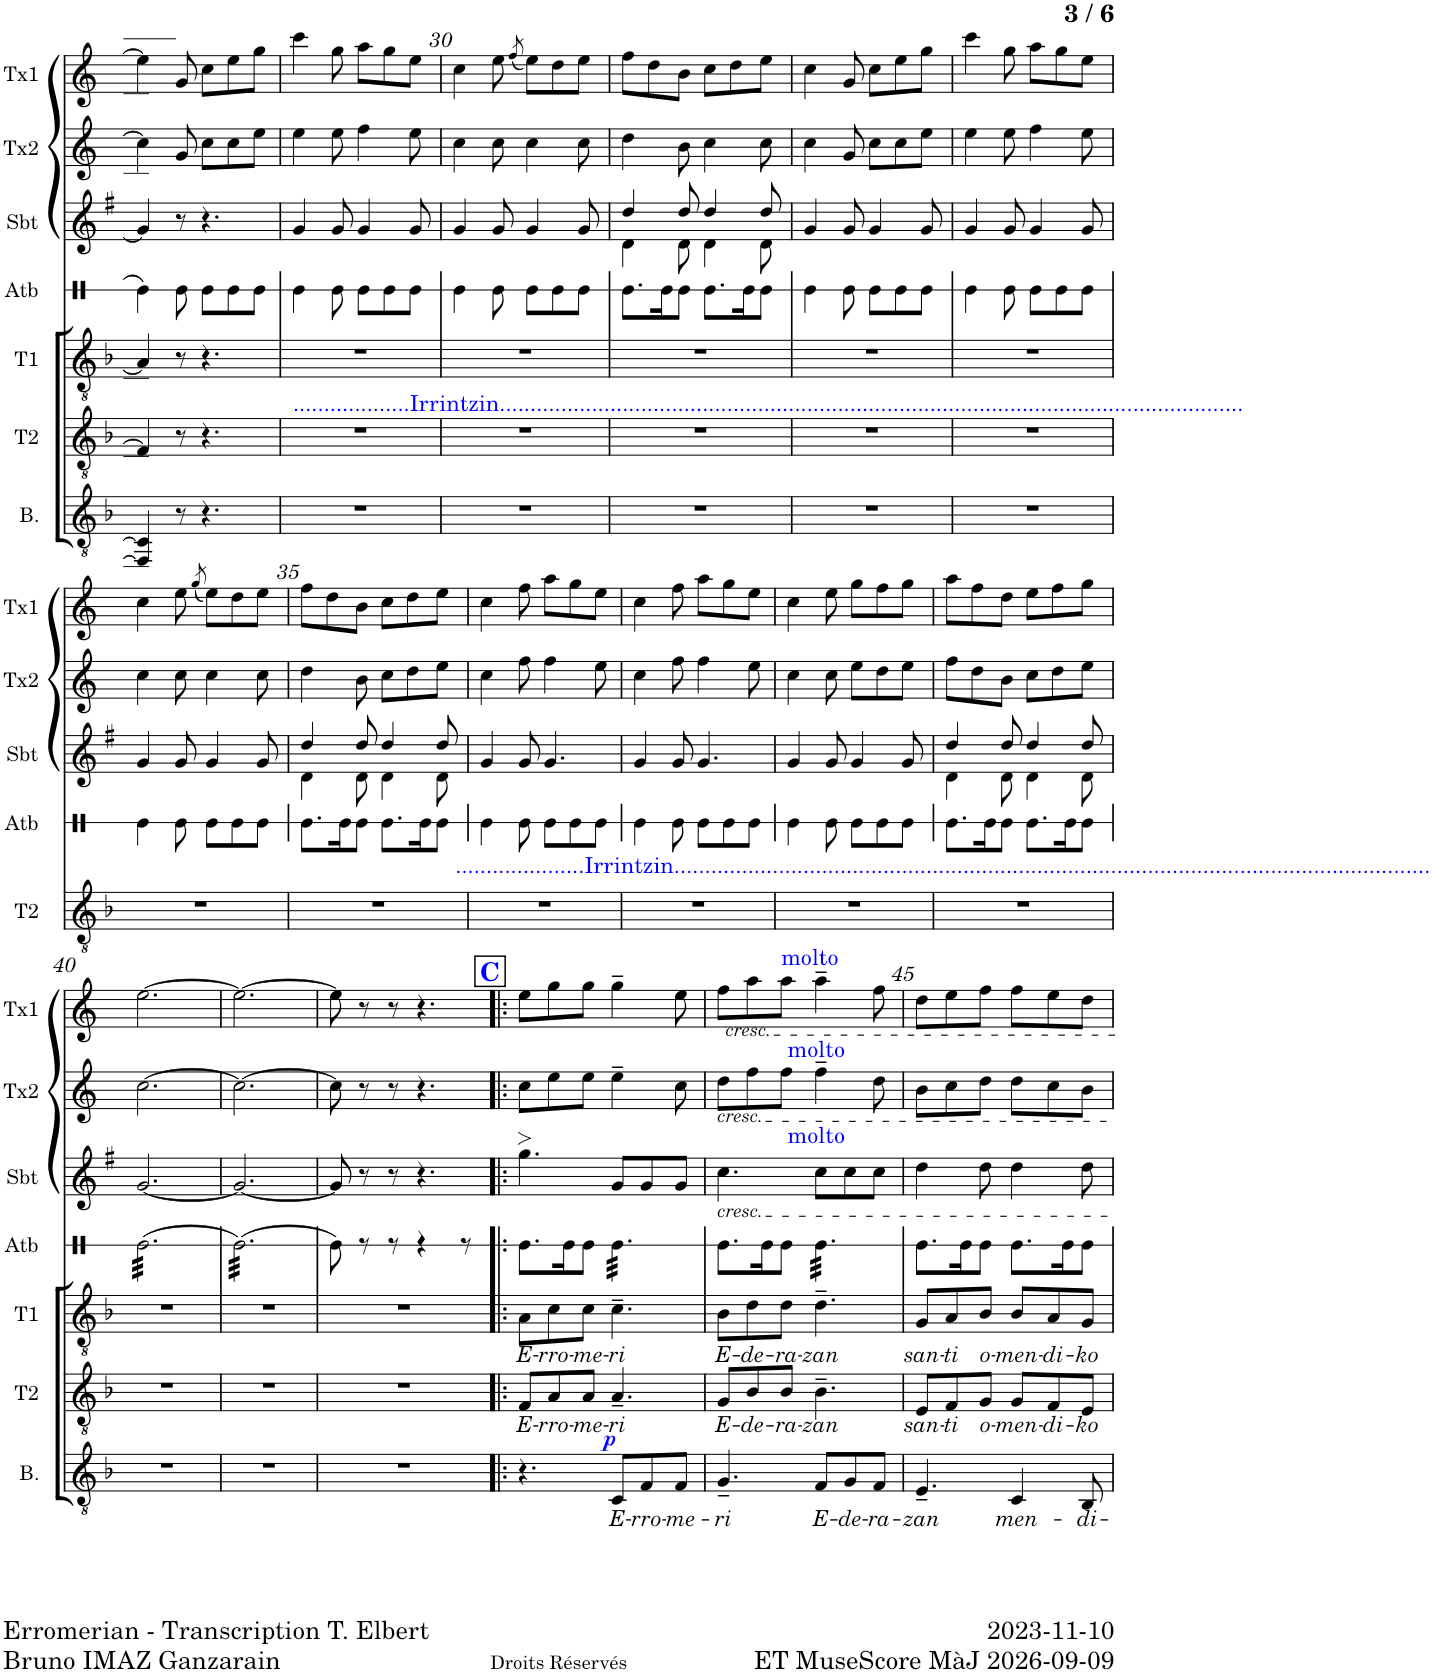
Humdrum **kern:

**kern	**text	**dynam	**kern	**text	**kern	**text	**kern	**kern	**kern	**kern
*part7	*part7	*part7	*part6	*part6	*part5	*part5	*part4	*part3	*part2	*part1
*staff7	*staff7	*staff7	*staff6	*staff6	*staff5	*staff5	*staff4	*staff3	*staff2	*staff1
*I"Basse	*	*	*I"Ténor 2	*	*I"Ténor 1	*	*I"Atabal	*I"Silbote	*I"Txistu 2	*I"Txistu 1
*I'B.	*	*	*I'T2	*	*I'T1	*	*I'Atb	*I'Sbt	*I'Tx2	*I'Tx1
!!LO:PB:g=z
*clefGv2	*	*	*clefGv2	*	*clefGv2	*	*clefX	*clefG2	*clefG2	*clefG2
*	*	*	*	*	*	*	*	*Trd1c2	*Trd-10c-17	*Trd-10c-17
*k[b-]	*	*	*k[b-]	*	*k[b-]	*	*k[]	*k[f#]	*k[]	*k[]
*M6/8	*	*	*M6/8	*	*M6/8	*	*M6/8	*M6/8	*M6/8	*M6/8
=28	=28	=28	=28	=28	=28	=28	=28	=28	=28	=28
4FF/] 4C/]	.	.	4F/]	.	4A/]	.	4Re\	4g/]	4cc\]	4ee\]
8r	.	.	8r	.	8r	.	8Re\	8r	8g/	8g/
4.r	.	.	4.r	.	4.r	.	8Re\L	4.r	8cc\L	8cc\L
.	.	.	.	.	.	.	8Re\	.	8cc\	8ee\
.	.	.	.	.	.	.	8Re\J	.	8ee\J	8gg\J
=29	=29	=29	=29	=29	=29	=29	=29	=29	=29	=29
!	!	!	!LO:TX:a:color=#0000FF:t=...................Irrintzin.........................................................................................................................	!	!	!	!	!	!	!
2.r	.	.	2.r	.	2.r	.	4Re\	4g/	4ee\	4ccc\
.	.	.	.	.	.	.	8Re\	8g/	8ee\	8gg\
.	.	.	.	.	.	.	8Re\L	4g/	4ff\	8aa\L
.	.	.	.	.	.	.	8Re\	.	.	8gg\
.	.	.	.	.	.	.	8Re\J	8g/	8ee\	8ee\J
=30	=30	=30	=30	=30	=30	=30	=30	=30	=30	=30
2.r	.	.	2.r	.	2.r	.	4Re\	4g/	4cc\	4cc\
.	.	.	.	.	.	.	8Re\	8g/	8cc\	8ee\
.	.	.	.	.	.	.	.	.	.	(8qff/
.	.	.	.	.	.	.	8Re\L	4g/	4cc\	8ee\L)
.	.	.	.	.	.	.	8Re\	.	.	8dd\
.	.	.	.	.	.	.	8Re\J	8g/	8cc\	8ee\J
=31	=31	=31	=31	=31	=31	=31	=31	=31	=31	=31
*	*	*	*	*	*	*	*	*^	*	*
2.r	.	.	2.r	.	2.r	.	8.Re\L	4dd/	4d\	4dd\	8ff\L
.	.	.	.	.	.	.	.	.	.	.	8dd\
.	.	.	.	.	.	.	16Re\K	.	.	.	.
.	.	.	.	.	.	.	8Re\J	8dd/	8d\	8b\	8b\J
.	.	.	.	.	.	.	8.Re\L	4dd/	4d\	4cc\	8cc\L
.	.	.	.	.	.	.	.	.	.	.	8dd\
.	.	.	.	.	.	.	16Re\K	.	.	.	.
.	.	.	.	.	.	.	8Re\J	8dd/	8d\	8cc\	8ee\J
*	*	*	*	*	*	*	*	*v	*v	*	*
=32	=32	=32	=32	=32	=32	=32	=32	=32	=32	=32
2.r	.	.	2.r	.	2.r	.	4Re\	4g/	4cc\	4cc\
.	.	.	.	.	.	.	8Re\	8g/	8g/	8g/
.	.	.	.	.	.	.	8Re\L	4g/	8cc\L	8cc\L
.	.	.	.	.	.	.	8Re\	.	8cc\	8ee\
.	.	.	.	.	.	.	8Re\J	8g/	8ee\J	8gg\J
=33	=33	=33	=33	=33	=33	=33	=33	=33	=33	=33
2.r	.	.	2.r	.	2.r	.	4Re\	4g/	4ee\	4ccc\
.	.	.	.	.	.	.	8Re\	8g/	8ee\	8gg\
.	.	.	.	.	.	.	8Re\L	4g/	4ff\	8aa\L
.	.	.	.	.	.	.	8Re\	.	.	8gg\
.	.	.	.	.	.	.	8Re\J	8g/	8ee\	8ee\J
!!LO:LB:g=z
=34	=34	=34	=34	=34	=34	=34	=34	=34	=34	=34
2.r	.	.	2.r	.	2.r	.	4Re\	4g/	4cc\	4cc\
.	.	.	.	.	.	.	8Re\	8g/	8cc\	8ee\
.	.	.	.	.	.	.	.	.	.	(8qgg/
.	.	.	.	.	.	.	8Re\L	4g/	4cc\	8ee\L)
.	.	.	.	.	.	.	8Re\	.	.	8dd\
.	.	.	.	.	.	.	8Re\J	8g/	8cc\	8ee\J
=35	=35	=35	=35	=35	=35	=35	=35	=35	=35	=35
*	*	*	*	*	*	*	*	*^	*	*
2.r	.	.	2.r	.	2.r	.	8.Re\L	4dd/	4d\	4dd\	8ff\L
.	.	.	.	.	.	.	.	.	.	.	8dd\
.	.	.	.	.	.	.	16Re\K	.	.	.	.
.	.	.	.	.	.	.	8Re\J	8dd/	8d\	8b\	8b\J
.	.	.	.	.	.	.	8.Re\L	4dd/	4d\	8cc\L	8cc\L
.	.	.	.	.	.	.	.	.	.	8dd\	8dd\
.	.	.	.	.	.	.	16Re\K	.	.	.	.
.	.	.	.	.	.	.	8Re\J	8dd/	8d\	8ee\J	8ee\J
=36	=36	=36	=36	=36	=36	=36	=36	=36	=36	=36	=36
!	!	!	!LO:TX:a:color=#0000FF:t=.....................Irrintzin...........................................................................................................................	!	!	!	!	!	!	!	!
*	*	*	*	*	*	*	*	*v	*v	*	*
2.r	.	.	2.r	.	2.r	.	4Re\	4g/	4cc\	4cc\
.	.	.	.	.	.	.	8Re\	8g/	8ff\	8ff\
.	.	.	.	.	.	.	8Re\L	4.g/	4ff\	8aa\L
.	.	.	.	.	.	.	8Re\	.	.	8gg\
.	.	.	.	.	.	.	8Re\J	.	8ee\	8ee\J
=37	=37	=37	=37	=37	=37	=37	=37	=37	=37	=37
2.r	.	.	2.r	.	2.r	.	4Re\	4g/	4cc\	4cc\
.	.	.	.	.	.	.	8Re\	8g/	8ff\	8ff\
.	.	.	.	.	.	.	8Re\L	4.g/	4ff\	8aa\L
.	.	.	.	.	.	.	8Re\	.	.	8gg\
.	.	.	.	.	.	.	8Re\J	.	8ee\	8ee\J
=38	=38	=38	=38	=38	=38	=38	=38	=38	=38	=38
2.r	.	.	2.r	.	2.r	.	4Re\	4g/	4cc\	4cc\
.	.	.	.	.	.	.	8Re\	8g/	8cc\	8ee\
.	.	.	.	.	.	.	8Re\L	4g/	8ee\L	8gg\L
.	.	.	.	.	.	.	8Re\	.	8dd\	8ff\
.	.	.	.	.	.	.	8Re\J	8g/	8ee\J	8gg\J
=39	=39	=39	=39	=39	=39	=39	=39	=39	=39	=39
*	*	*	*	*	*	*	*	*^	*	*
2.r	.	.	2.r	.	2.r	.	8.Re\L	4dd/	4d\	8ff\L	8aa\L
.	.	.	.	.	.	.	.	.	.	8dd\	8ff\
.	.	.	.	.	.	.	16Re\K	.	.	.	.
.	.	.	.	.	.	.	8Re\J	8dd/	8d\	8b\J	8dd\J
.	.	.	.	.	.	.	8.Re\L	4dd/	4d\	8cc\L	8ee\L
.	.	.	.	.	.	.	.	.	.	8dd\	8ff\
.	.	.	.	.	.	.	16Re\K	.	.	.	.
.	.	.	.	.	.	.	8Re\J	8dd/	8d\	8ee\J	8gg\J
*	*	*	*	*	*	*	*	*v	*v	*	*
!!LO:LB:g=z
=40	=40	=40	=40	=40	=40	=40	=40	=40	=40	=40
*	*	*	*	*	*	*	*tremolo	*	*	*
2.r	.	.	2.r	.	2.r	.	(32Re\LLL	[2.g/	[2.cc\	[2.ee\
.	.	.	.	.	.	.	(32Re\	.	.	.
.	.	.	.	.	.	.	(32Re\	.	.	.
.	.	.	.	.	.	.	(32Re\	.	.	.
.	.	.	.	.	.	.	(32Re\	.	.	.
.	.	.	.	.	.	.	(32Re\	.	.	.
.	.	.	.	.	.	.	(32Re\	.	.	.
.	.	.	.	.	.	.	(32Re\	.	.	.
.	.	.	.	.	.	.	(32Re\	.	.	.
.	.	.	.	.	.	.	(32Re\	.	.	.
.	.	.	.	.	.	.	(32Re\	.	.	.
.	.	.	.	.	.	.	(32Re\	.	.	.
.	.	.	.	.	.	.	(32Re\	.	.	.
.	.	.	.	.	.	.	(32Re\	.	.	.
.	.	.	.	.	.	.	(32Re\	.	.	.
.	.	.	.	.	.	.	(32Re\	.	.	.
.	.	.	.	.	.	.	(32Re\	.	.	.
.	.	.	.	.	.	.	(32Re\	.	.	.
.	.	.	.	.	.	.	(32Re\	.	.	.
.	.	.	.	.	.	.	(32Re\	.	.	.
.	.	.	.	.	.	.	(32Re\	.	.	.
.	.	.	.	.	.	.	(32Re\	.	.	.
.	.	.	.	.	.	.	(32Re\	.	.	.
.	.	.	.	.	.	.	(32Re\JJJ	.	.	.
=41	=41	=41	=41	=41	=41	=41	=41	=41	=41	=41
2.r	.	.	2.r	.	2.r	.	(32Re\)LLL	2.g/_	2.cc\_	2.ee\_
.	.	.	.	.	.	.	(32Re\)	.	.	.
.	.	.	.	.	.	.	(32Re\)	.	.	.
.	.	.	.	.	.	.	(32Re\)	.	.	.
.	.	.	.	.	.	.	(32Re\)	.	.	.
.	.	.	.	.	.	.	(32Re\)	.	.	.
.	.	.	.	.	.	.	(32Re\)	.	.	.
.	.	.	.	.	.	.	(32Re\)	.	.	.
.	.	.	.	.	.	.	(32Re\)	.	.	.
.	.	.	.	.	.	.	(32Re\)	.	.	.
.	.	.	.	.	.	.	(32Re\)	.	.	.
.	.	.	.	.	.	.	(32Re\)	.	.	.
.	.	.	.	.	.	.	(32Re\)	.	.	.
.	.	.	.	.	.	.	(32Re\)	.	.	.
.	.	.	.	.	.	.	(32Re\)	.	.	.
.	.	.	.	.	.	.	(32Re\)	.	.	.
.	.	.	.	.	.	.	(32Re\)	.	.	.
.	.	.	.	.	.	.	(32Re\)	.	.	.
.	.	.	.	.	.	.	(32Re\)	.	.	.
.	.	.	.	.	.	.	(32Re\)	.	.	.
.	.	.	.	.	.	.	(32Re\)	.	.	.
.	.	.	.	.	.	.	(32Re\)	.	.	.
.	.	.	.	.	.	.	(32Re\)	.	.	.
.	.	.	.	.	.	.	(32Re\)JJJ	.	.	.
*	*	*	*	*	*	*	*Xtremolo	*	*	*
=42	=42	=42	=42	=42	=42	=42	=42	=42	=42	=42
2.r	.	.	2.r	.	2.r	.	8Re\)	8g/]	8cc\]	8ee\]
.	.	.	.	.	.	.	8r	8r	8r	8r
.	.	.	.	.	.	.	8r	8r	8r	8r
.	.	.	.	.	.	.	4r	4.r	4.r	4.r
.	.	.	.	.	.	.	8r	.	.	.
!!LO:REH:place=s1:a:B:cj:color=#0000FF:fs=14:t=C
=43!|:	=43!|:	=43!|:	=43!|:	=43!|:	=43!|:	=43!|:	=43!|:	=43!|:	=43!|:	=43!|:
!	!	!	!	!LO:LY:b	!	!LO:LY:b	!	!	!	!
4.r	.	.	8F/L	E-	8A\L	E-	8.Re\L	4.gg>\	8cc\L	8ee\L
!	!	!	!	!LO:LY:b	!	!LO:LY:b	!	!	!	!
.	.	.	8A/	-rro-	8c\	-rro-	.	.	8ee\	8gg\
.	.	.	.	.	.	.	16Re\K	.	.	.
!	!	!	!	!LO:LY:b	!	!LO:LY:b	!	!	!	!
.	.	.	8A/J	-me-	8c\J	-me-	8Re\J	.	8ee\J	8gg\J
!	!LO:LY:b	!LO:DY:a	!	!LO:LY:b	!	!LO:LY:b	!	!	!	!
*	*	*	*	*	*	*	*tremolo	*	*	*
8C/L	E-	p	4.A~/	-ri	4.c~\	-ri	32Re\LLL	8g/L	4ee~\	4gg~\
.	.	.	.	.	.	.	32Re\	.	.	.
.	.	.	.	.	.	.	32Re\	.	.	.
.	.	.	.	.	.	.	32Re\	.	.	.
!	!LO:LY:b	!	!	!	!	!	!	!	!	!
8F/	-rro-	.	.	.	.	.	32Re\	8g/	.	.
.	.	.	.	.	.	.	32Re\	.	.	.
.	.	.	.	.	.	.	32Re\	.	.	.
.	.	.	.	.	.	.	32Re\	.	.	.
!	!LO:LY:b	!	!	!	!	!	!	!	!	!
8F/J	-me-	.	.	.	.	.	32Re\	8g/J	8cc\	8ee\
.	.	.	.	.	.	.	32Re\	.	.	.
.	.	.	.	.	.	.	32Re\	.	.	.
.	.	.	.	.	.	.	32Re\JJJ	.	.	.
*	*	*	*	*	*	*	*Xtremolo	*	*	*
=44	=44	=44	=44	=44	=44	=44	=44	=44	=44	=44
!	!	!	!	!	!	!	!	!	!	!LO:TX:a:color=#0000FF:t=molto
!	!	!	!	!	!	!	!	!	!	!LO:TX:b:i:t=cresc.
!	!	!	!	!	!	!	!	!	!LO:TX:a:color=#0000FF:t=molto	!
!	!	!	!	!	!	!	!	!	!LO:TX:b:i:t=cresc.	!
!	!	!	!	!	!	!	!	!LO:TX:a:color=#0000FF:t=molto	!	!
!	!	!	!	!	!	!	!	!LO:TX:b:i:t=cresc.	!	!
!	!LO:LY:b	!	!	!LO:LY:b	!	!LO:LY:b	!	!	!	!
4.G~/	-ri	.	8G/L	E-	8B-\L	E-	8.Re\L	4.cc\	8dd\L	8ff\L
!	!	!	!	!LO:LY:b	!	!LO:LY:b	!	!	!	!
.	.	.	8B-/	-de-	8d\	-de-	.	.	8ff\	8aa\
.	.	.	.	.	.	.	16Re\K	.	.	.
!	!	!	!	!LO:LY:b	!	!LO:LY:b	!	!	!	!
.	.	.	8B-/J	-ra-	8d\J	-ra-	8Re\J	.	8ff\J	8aa\J
!	!LO:LY:b	!	!	!LO:LY:b	!	!LO:LY:b	!	!	!	!
*	*	*	*	*	*	*	*tremolo	*	*	*
8F/L	E-	.	4.B-~\	-zan	4.d~\	-zan	32Re\LLL	8cc\L	4ff~\	4aa~\
.	.	.	.	.	.	.	32Re\	.	.	.
.	.	.	.	.	.	.	32Re\	.	.	.
.	.	.	.	.	.	.	32Re\	.	.	.
!	!LO:LY:b	!	!	!	!	!	!	!	!	!
8G/	-de-	.	.	.	.	.	32Re\	8cc\	.	.
.	.	.	.	.	.	.	32Re\	.	.	.
.	.	.	.	.	.	.	32Re\	.	.	.
.	.	.	.	.	.	.	32Re\	.	.	.
!	!LO:LY:b	!	!	!	!	!	!	!	!	!
8F/J	-ra-	.	.	.	.	.	32Re\	8cc\J	8dd\	8ff\
.	.	.	.	.	.	.	32Re\	.	.	.
.	.	.	.	.	.	.	32Re\	.	.	.
.	.	.	.	.	.	.	32Re\JJJ	.	.	.
*	*	*	*	*	*	*	*Xtremolo	*	*	*
=45	=45	=45	=45	=45	=45	=45	=45	=45	=45	=45
!	!LO:LY:b	!	!	!LO:LY:b	!	!LO:LY:b	!	!	!	!
4.E~/	-zan	.	8E/L	san-	8G/L	san-	8.Re\L	4dd\	8b\L	8dd\L
!	!	!	!	!LO:LY:b	!	!LO:LY:b	!	!	!	!
.	.	.	8F/	-ti	8A/	-ti	.	.	8cc\	8ee\
.	.	.	.	.	.	.	16Re\K	.	.	.
!	!	!	!	!LO:LY:b	!	!LO:LY:b	!	!	!	!
.	.	.	8G/J	o-	8B-/J	o-	8Re\J	8dd\	8dd\J	8ff\J
!	!LO:LY:b	!	!	!LO:LY:b	!	!LO:LY:b	!	!	!	!
4C/	-men-	.	8G/L	-men-	8B-/L	-men-	8.Re\L	4dd\	8dd\L	8ff\L
!	!	!	!	!LO:LY:b	!	!LO:LY:b	!	!	!	!
.	.	.	8F/	-di-	8A/	-di-	.	.	8cc\	8ee\
.	.	.	.	.	.	.	16Re\K	.	.	.
!	!LO:LY:b	!	!	!LO:LY:b	!	!LO:LY:b	!	!	!	!
8BB-/	-di-	.	8E/J	-ko	8G/J	-ko	8Re\J	8dd\	8b\J	8dd\J
=	=	=	=	=	=	=	=	=	=	=
*-	*-	*-	*-	*-	*-	*-	*-	*-	*-	*-
